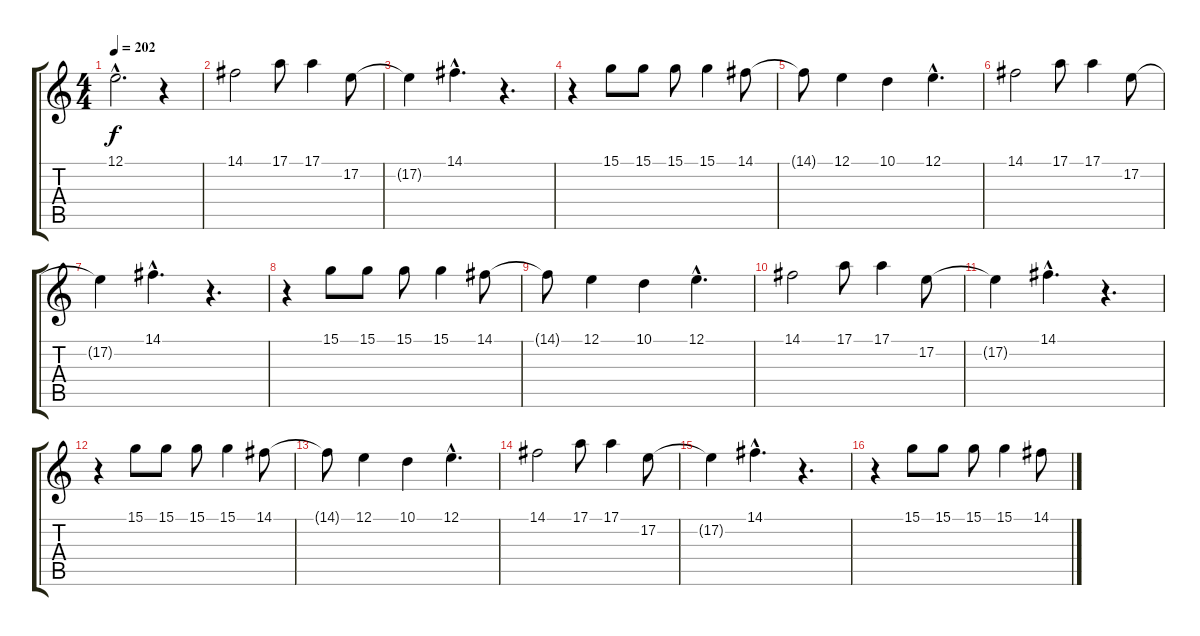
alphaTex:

\track "" {instrument fx5brightness}
\staff {score tabs}
\tuning (E4 B3 G3 D3 A2 E2) {hide}
\ts (4 4)
\tempo 202
\clef g2
\ks c
12.1{hac t}.2{d dy f} r.4 |
14.1.2 17.1.8 17.1.4 17.2.8 |
17.2{t}.4 14.1{hac}.4{d} r.4{d} |
r.4 15.1.8 15.1.8 15.1.8 15.1.4 14.1.8 |
14.1{t}.8 12.1.4 10.1.4 12.1{hac}.4{d} |
14.1.2 17.1.8 17.1.4 17.2.8 |
17.2{t}.4 14.1{hac}.4{d} r.4{d} |
r.4 15.1.8 15.1.8 15.1.8 15.1.4 14.1.8 |
14.1{t}.8 12.1.4 10.1.4 12.1{hac}.4{d} |
14.1.2 17.1.8 17.1.4 17.2.8 |
17.2{t}.4 14.1{hac}.4{d} r.4{d} |
r.4 15.1.8 15.1.8 15.1.8 15.1.4 14.1.8 |
14.1{t}.8 12.1.4 10.1.4 12.1{hac}.4{d} |
14.1.2 17.1.8 17.1.4 17.2.8 |
17.2{t}.4 14.1{hac}.4{d} r.4{d} |
r.4 15.1.8 15.1.8 15.1.8 15.1.4 14.1.8
